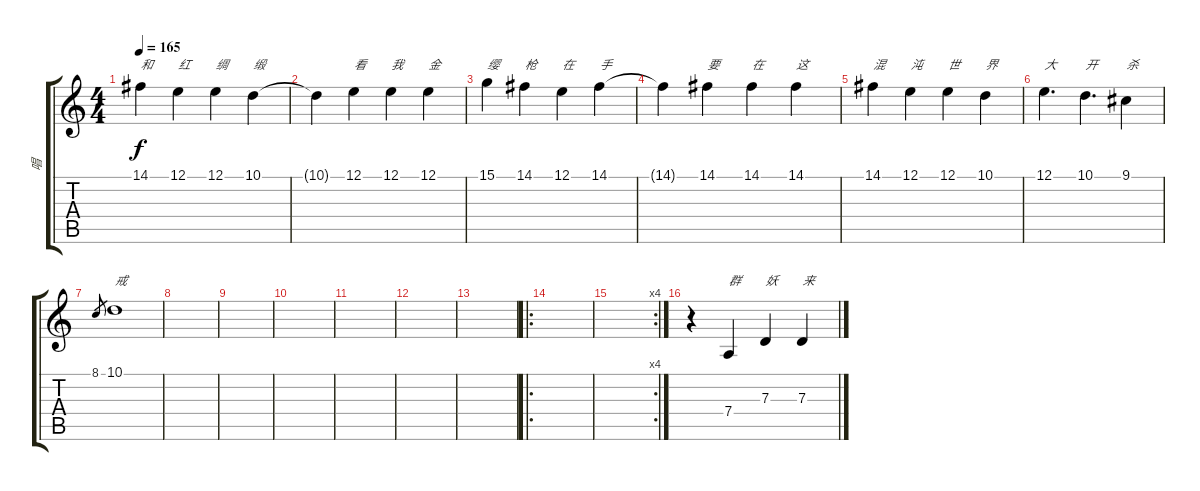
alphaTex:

\track ("唱" "唱") {instrument viola}
\staff {score tabs}
\tuning (E4 B3 G3 D3 A2 E2) {hide}
\ts (4 4)
\tempo 165
\clef g2
\ks c
14.1.4{txt "和" dy f} 12.1.4{txt "红"} 12.1.4{txt "绸"} 10.1.4{txt "缎"} |
10.1{t}.4 12.1.4{txt "看"} 12.1.4{txt "我"} 12.1.4{txt "金"} |
15.1.4{txt "缨"} 14.1.4{txt "枪"} 12.1.4{txt "在"} 14.1.4{txt "手"} |
14.1{t}.4 14.1.4{txt "要"} 14.1.4{txt "在"} 14.1.4{txt "这"} |
14.1.4{txt "混"} 12.1.4{txt "沌"} 12.1.4{txt "世"} 10.1.4{txt "界"} |
12.1.4{d txt "大"} 10.1.4{d txt "开"} 9.1.4{txt "杀"} |
8.1.8{gr} 10.1.1{txt "戒"} |
|
|
|
|
|
|
\ro
|
\rc 4
|
r.4 7.4.4{txt "群"} 7.3.4{txt "妖"} 7.3.4{txt "来"}
